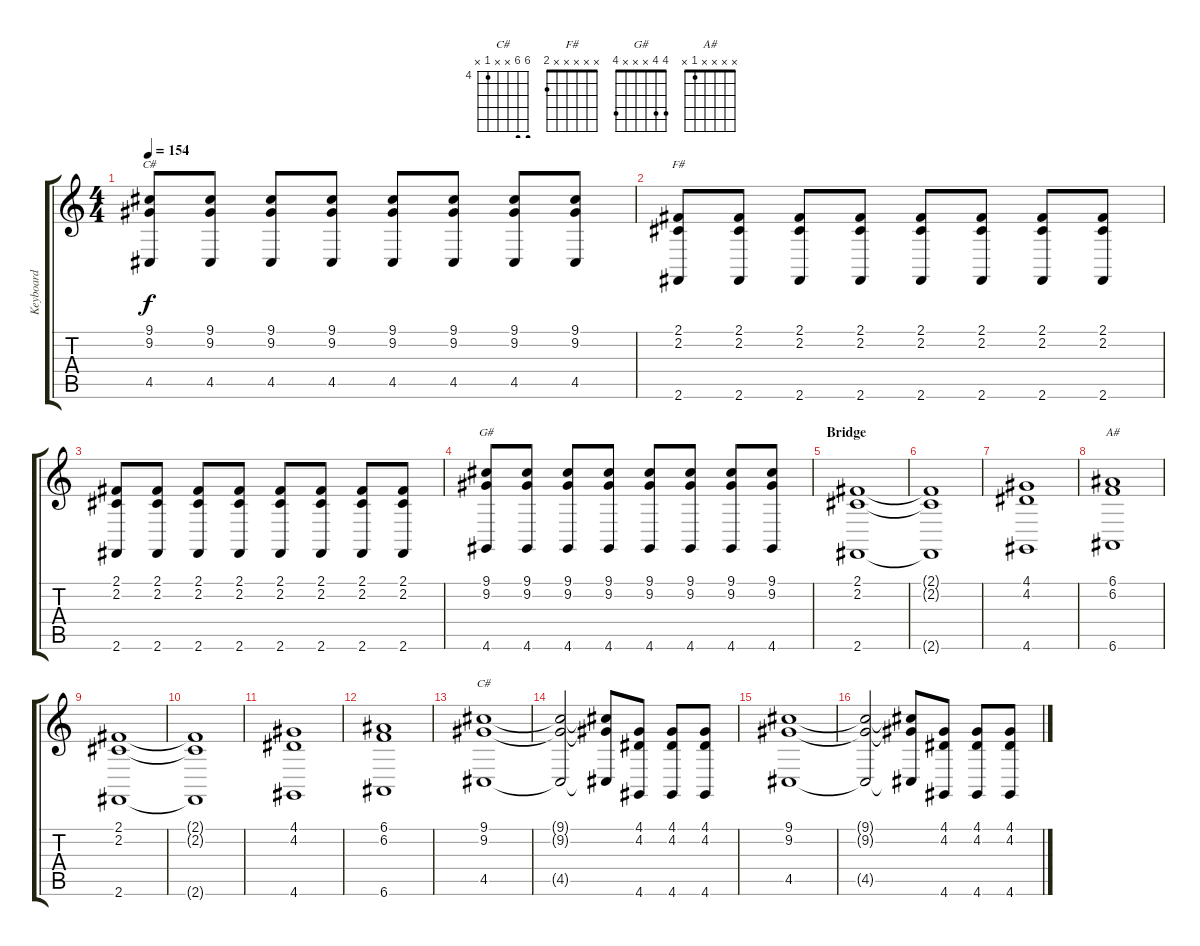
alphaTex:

\track ("Keyboard" "Keyboard") {instrument electricgrandpiano}
\staff {score tabs}
\tuning (E4 B3 G3 D3 A2 E2) {hide}
\chord ("C#" x x x x 4 x)
\chord ("F#" x x x x x 2)
\chord ("G#" 4 4 x x x 4)
\chord ("A#" x x x x 1 x)
\chord ("C#" 9 9 x x 4 x) {firstfret 4}
\ts (4 4)
\tempo 154
\clef g2
\ks c
(9.1 9.2 4.5).8{ch "C#" dy f} (9.1 9.2 4.5).8 (9.1 9.2 4.5).8 (9.1 9.2 4.5).8 (9.1 9.2 4.5).8 (9.1 9.2 4.5).8 (9.1 9.2 4.5).8 (9.1 9.2 4.5).8 |
(2.1 2.2 2.6).8{ch "F#"} (2.1 2.2 2.6).8 (2.1 2.2 2.6).8 (2.1 2.2 2.6).8 (2.1 2.2 2.6).8 (2.1 2.2 2.6).8 (2.1 2.2 2.6).8 (2.1 2.2 2.6).8 |
(2.1 2.2 2.6).8 (2.1 2.2 2.6).8 (2.1 2.2 2.6).8 (2.1 2.2 2.6).8 (2.1 2.2 2.6).8 (2.1 2.2 2.6).8 (2.1 2.2 2.6).8 (2.1 2.2 2.6).8 |
(9.1 9.2 4.6).8{ch "G#"} (9.1 9.2 4.6).8 (9.1 9.2 4.6).8 (9.1 9.2 4.6).8 (9.1 9.2 4.6).8 (9.1 9.2 4.6).8 (9.1 9.2 4.6).8 (9.1 9.2 4.6).8 |
\section ("" "Bridge")
(2.1 2.2 2.6).1 |
(2.1{t} 2.2{t} 2.6{t}).1 |
(4.1 4.2 4.6).1 |
(6.1 6.2 6.6).1{ch "A#"} |
(2.1 2.2 2.6).1 |
(2.1{t} 2.2{t} 2.6{t}).1 |
(4.1 4.2 4.6).1 |
(6.1 6.2 6.6).1 |
(9.1 9.2 4.5).1{ch "C#"} |
(9.1{t} 9.2{t} 4.5{t}).2 (9.1{t} 9.2{t} 4.5{t}).8 (4.1 4.2 4.6).8 (4.1 4.2 4.6).8 (4.1 4.2 4.6).8 |
(9.1 9.2 4.5).1 |
(9.1{t} 9.2{t} 4.5{t}).2 (9.1{t} 9.2{t} 4.5{t}).8 (4.1 4.2 4.6).8 (4.1 4.2 4.6).8 (4.1 4.2 4.6).8
